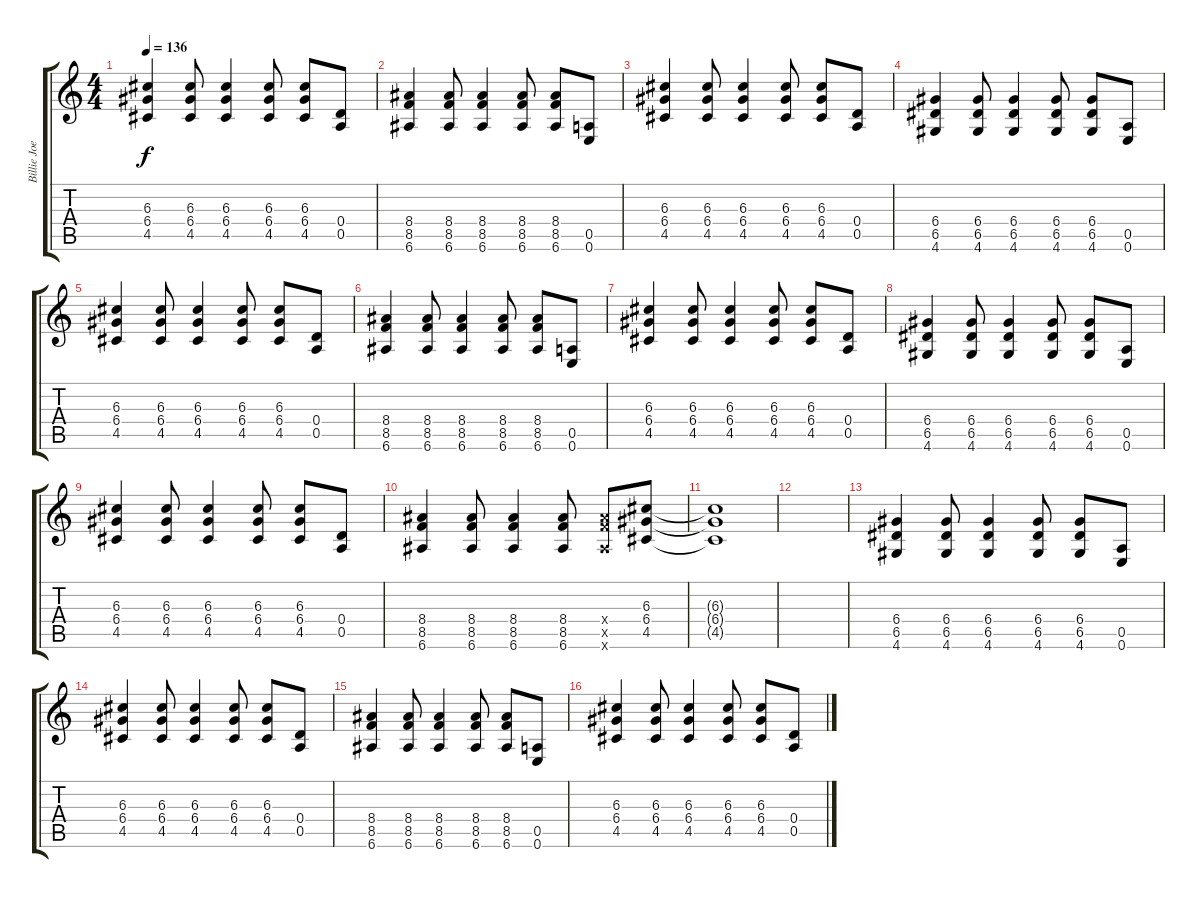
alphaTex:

\track ("Billie Joe (Guitar)" "Billie Joe") {instrument overdrivenguitar}
\staff {score tabs}
\tuning (E4 B3 G3 D3 A2 E2) {hide}
\ts (4 4)
\tempo 136
\clef g2
\ks c
(6.3 6.4 4.5).4{dy f} (6.3 6.4 4.5).8 (6.3 6.4 4.5).4 (6.3 6.4 4.5).8 (6.3 6.4 4.5).8 (0.4 0.5).8 |
(8.4 8.5 6.6).4 (8.4 8.5 6.6).8 (8.4 8.5 6.6).4 (8.4 8.5 6.6).8 (8.4 8.5 6.6).8 (0.5 0.6).8 |
(6.3 6.4 4.5).4 (6.3 6.4 4.5).8 (6.3 6.4 4.5).4 (6.3 6.4 4.5).8 (6.3 6.4 4.5).8 (0.4 0.5).8 |
(6.4 6.5 4.6).4 (6.4 6.5 4.6).8 (6.4 6.5 4.6).4 (6.4 6.5 4.6).8 (6.4 6.5 4.6).8 (0.5 0.6).8 |
(6.3 6.4 4.5).4 (6.3 6.4 4.5).8 (6.3 6.4 4.5).4 (6.3 6.4 4.5).8 (6.3 6.4 4.5).8 (0.4 0.5).8 |
(8.4 8.5 6.6).4 (8.4 8.5 6.6).8 (8.4 8.5 6.6).4 (8.4 8.5 6.6).8 (8.4 8.5 6.6).8 (0.5 0.6).8 |
(6.3 6.4 4.5).4 (6.3 6.4 4.5).8 (6.3 6.4 4.5).4 (6.3 6.4 4.5).8 (6.3 6.4 4.5).8 (0.4 0.5).8 |
(6.4 6.5 4.6).4 (6.4 6.5 4.6).8 (6.4 6.5 4.6).4 (6.4 6.5 4.6).8 (6.4 6.5 4.6).8 (0.5 0.6).8 |
(6.3 6.4 4.5).4 (6.3 6.4 4.5).8 (6.3 6.4 4.5).4 (6.3 6.4 4.5).8 (6.3 6.4 4.5).8 (0.4 0.5).8 |
(8.4 8.5 6.6).4 (8.4 8.5 6.6).8 (8.4 8.5 6.6).4 (8.4 8.5 6.6).8 (8.4{x} 8.5{x} 6.6{x}).8 (6.3 6.4 4.5).8 |
(6.3{t} 6.4{t} 4.5{t}).1 |
|
(6.4 6.5 4.6).4{volume 16 instrument overdrivenguitar} (6.4 6.5 4.6).8 (6.4 6.5 4.6).4 (6.4 6.5 4.6).8 (6.4 6.5 4.6).8 (0.5 0.6).8 |
(6.3 6.4 4.5).4 (6.3 6.4 4.5).8 (6.3 6.4 4.5).4 (6.3 6.4 4.5).8 (6.3 6.4 4.5).8 (0.4 0.5).8 |
(8.4 8.5 6.6).4 (8.4 8.5 6.6).8 (8.4 8.5 6.6).4 (8.4 8.5 6.6).8 (8.4 8.5 6.6).8 (0.5 0.6).8 |
(6.3 6.4 4.5).4 (6.3 6.4 4.5).8 (6.3 6.4 4.5).4 (6.3 6.4 4.5).8 (6.3 6.4 4.5).8 (0.4 0.5).8
